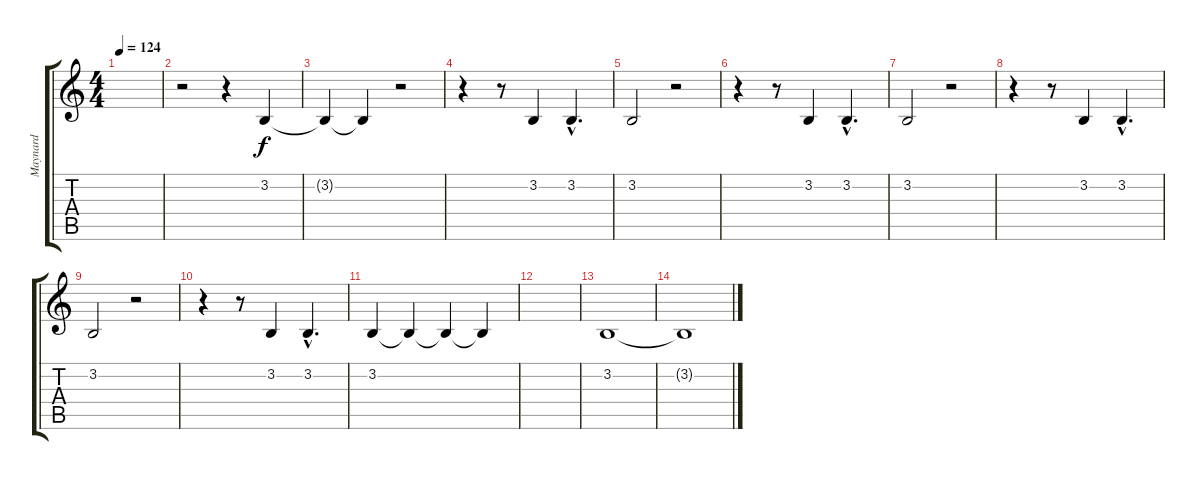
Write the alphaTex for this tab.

\track ("Maynard" "Maynard") {instrument synthstrings2}
\staff {score tabs}
\tuning (Db4 Ab3 E3 B2 Gb2 Db2) {hide}
\ts (4 4)
\tempo 124
\clef g2
\ks c
|
r.2 r.4 3.2.4 |
3.2{t}.4 3.2{t}.4 r.2 |
r.4 r.8 3.2.4 3.2{hac}.4{d} |
3.2.2 r.2 |
r.4 r.8 3.2.4 3.2{hac}.4{d} |
3.2.2 r.2 |
r.4 r.8 3.2.4 3.2{hac}.4{d} |
3.2.2 r.2 |
r.4 r.8 3.2.4 3.2{hac}.4{d} |
3.2.4 3.2{t}.4 3.2{t}.4 3.2{t}.4 |
|
3.2.1 |
3.2{t}.1
